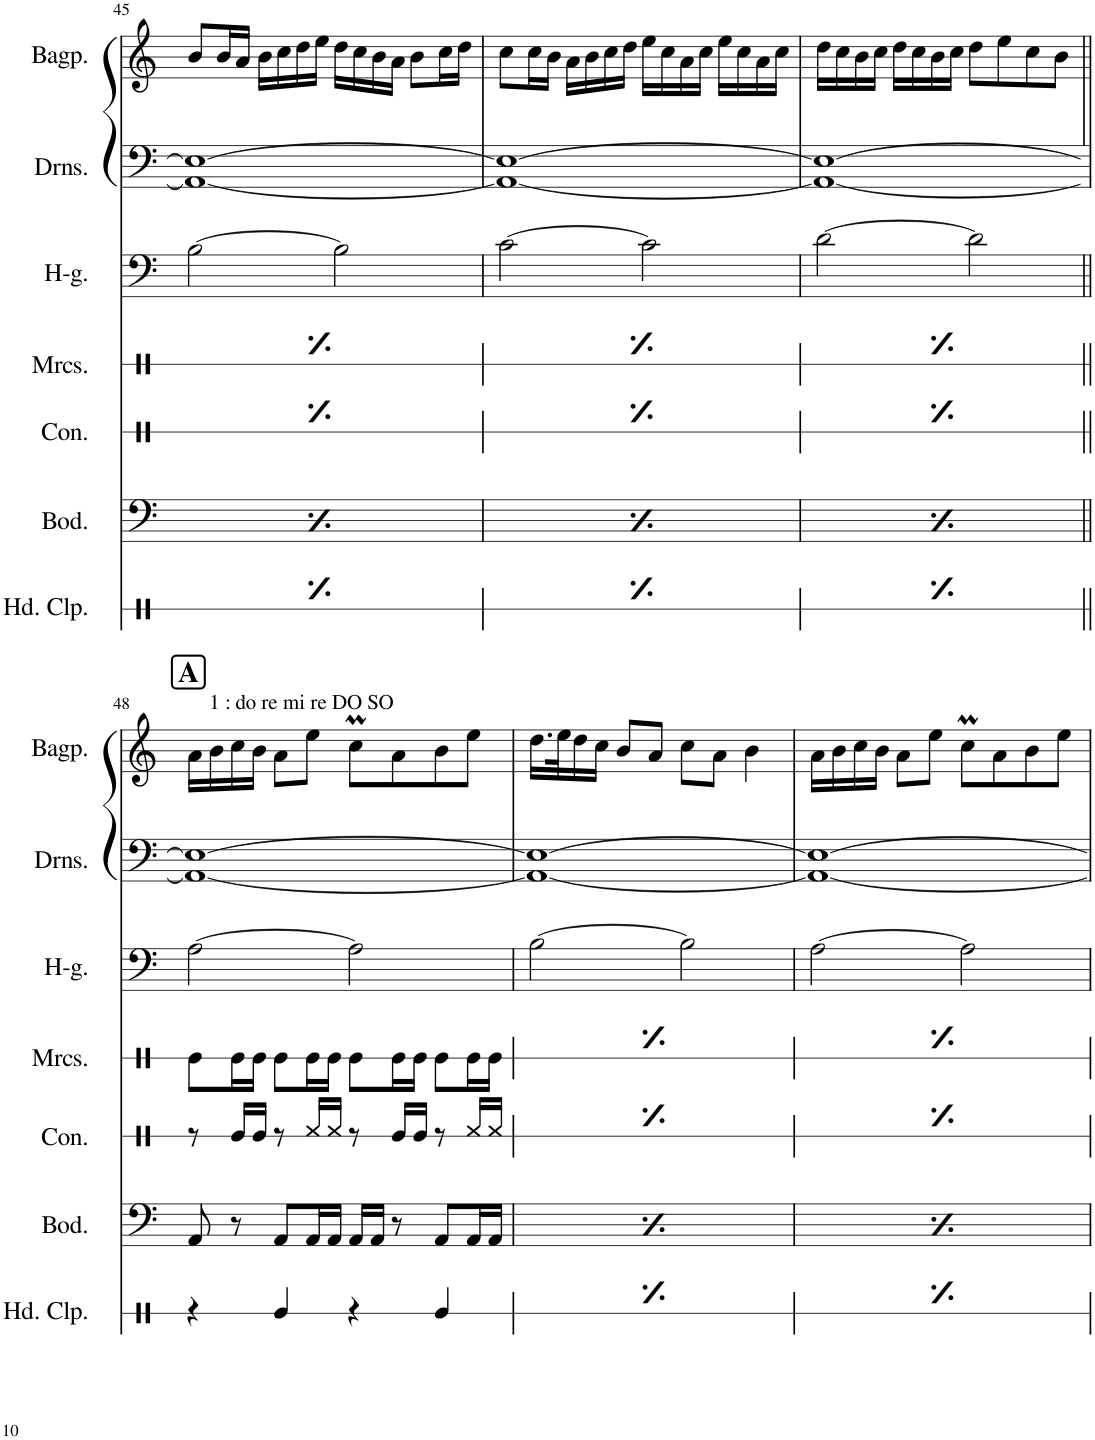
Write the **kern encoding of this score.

**kern	**kern	**kern	**kern	**kern	**kern	**kern
*part7	*part6	*part5	*part4	*part3	*part2	*part1
*staff7	*staff6	*staff5	*staff4	*staff3	*staff2	*staff1
*I"Hand Clap	*I"Bodhrán	*I"Congas	*I"Maracas	*I"Hurdy-gurdy	*I"Drones	*I"Bagpipe
*I'Hd. Clp.	*I'Bod.	*I'Con.	*I'Mrcs.	*I'H-g.	*I'Drns.	*I'Bagp.
!!LO:PB:g=z
*clefX	*clefF4	*clefX	*clefX	*clefF4	*clefF4	*clefG2
*k[]	*k[]	*k[]	*k[]	*k[]	*k[]	*k[]
*M4/4	*M4/4	*M4/4	*M4/4	*M4/4	*M4/4	*M4/4
=45	=45	=45	=45	=45	=45	=45
4r	8AA/	8r	8Re\L	[2B\	1AA_ 1E_	8b/L
.	8r	16Re/LL	16Re\L	.	.	16b/L
.	.	16Re/JJ	16Re\JJ	.	.	16a/JJ
4Re/	8AA/L	8r	8Re\L	.	.	16b\LL
.	.	.	.	.	.	16cc\
.	16AA/L	16Rf/LL	16Re\L	.	.	16dd\
.	16AA/JJ	16Rf/JJ	16Re\JJ	.	.	16ee\JJ
4r	16AA/LL	8r	8Re\L	2B\]	.	16dd\LL
.	16AA/JJ	.	.	.	.	16cc\
.	8r	16Re/LL	16Re\L	.	.	16b\
.	.	16Re/JJ	16Re\JJ	.	.	16a\JJ
4Re/	8AA/L	8r	8Re\L	.	.	8b\L
.	16AA/L	16Rf/LL	16Re\L	.	.	16cc\L
.	16AA/JJ	16Rf/JJ	16Re\JJ	.	.	16dd\JJ
=46	=46	=46	=46	=46	=46	=46
4r	8AA/	8r	8Re\L	[2c\	1AA_ 1E_	8cc\L
.	8r	16Re/LL	16Re\L	.	.	16cc\L
.	.	16Re/JJ	16Re\JJ	.	.	16b\JJ
4Re/	8AA/L	8r	8Re\L	.	.	16a\LL
.	.	.	.	.	.	16b\
.	16AA/L	16Rf/LL	16Re\L	.	.	16cc\
.	16AA/JJ	16Rf/JJ	16Re\JJ	.	.	16dd\JJ
4r	16AA/LL	8r	8Re\L	2c\]	.	16ee\LL
.	16AA/JJ	.	.	.	.	16cc\
.	8r	16Re/LL	16Re\L	.	.	16a\
.	.	16Re/JJ	16Re\JJ	.	.	16cc\JJ
4Re/	8AA/L	8r	8Re\L	.	.	16ee\LL
.	.	.	.	.	.	16cc\
.	16AA/L	16Rf/LL	16Re\L	.	.	16a\
.	16AA/JJ	16Rf/JJ	16Re\JJ	.	.	16cc\JJ
=47	=47	=47	=47	=47	=47	=47
4r	8AA/	8r	8Re\L	[2d\	1AA_ 1E_	16dd\LL
.	.	.	.	.	.	16cc\
.	8r	16Re/LL	16Re\L	.	.	16b\
.	.	16Re/JJ	16Re\JJ	.	.	16cc\JJ
4Re/	8AA/L	8r	8Re\L	.	.	16dd\LL
.	.	.	.	.	.	16cc\
.	16AA/L	16Rf/LL	16Re\L	.	.	16b\
.	16AA/JJ	16Rf/JJ	16Re\JJ	.	.	16cc\JJ
4r	16AA/LL	8r	8Re\L	2d\]	.	8dd\L
.	16AA/JJ	.	.	.	.	.
.	8r	16Re/LL	16Re\L	.	.	8ee\
.	.	16Re/JJ	16Re\JJ	.	.	.
4Re/	8AA/L	8r	8Re\L	.	.	8cc\
.	16AA/L	16Rf/LL	16Re\L	.	.	8b\J
.	16AA/JJ	16Rf/JJ	16Re\JJ	.	.	.
!!LO:LB:g=z
!!LO:REH:place=s1:a:B:cj:fs=14:t=A
=48||	=48||	=48||	=48||	=48||	=48||	=48||
!	!	!	!	!	!	!LO:TX:a:t=1 &colon; do re mi re DO SO
4r	8AA/	8r	8Re\L	[2A\	1AA_ 1E_	16a\LL
.	.	.	.	.	.	16b\
.	8r	16Re/LL	16Re\L	.	.	16cc\
.	.	16Re/JJ	16Re\JJ	.	.	16b\JJ
4Re/	8AA/L	8r	8Re\L	.	.	8a\L
.	16AA/L	16Rf/LL	16Re\L	.	.	8ee\J
.	16AA/JJ	16Rf/JJ	16Re\JJ	.	.	.
4r	16AA/LL	8r	8Re\L	2A\]	.	8ccM\L
.	16AA/JJ	.	.	.	.	.
.	8r	16Re/LL	16Re\L	.	.	8a\
.	.	16Re/JJ	16Re\JJ	.	.	.
4Re/	8AA/L	8r	8Re\L	.	.	8b\
.	16AA/L	16Rf/LL	16Re\L	.	.	8ee\J
.	16AA/JJ	16Rf/JJ	16Re\JJ	.	.	.
=49	=49	=49	=49	=49	=49	=49
4r	8AA/	8r	8Re\L	[2B\	1AA_ 1E_	16.dd\LL
.	.	.	.	.	.	32ee\K
.	8r	16Re/LL	16Re\L	.	.	16dd\
.	.	16Re/JJ	16Re\JJ	.	.	16cc\JJ
4Re/	8AA/L	8r	8Re\L	.	.	8b/L
.	16AA/L	16Rf/LL	16Re\L	.	.	8a/J
.	16AA/JJ	16Rf/JJ	16Re\JJ	.	.	.
4r	16AA/LL	8r	8Re\L	2B\]	.	8cc\L
.	16AA/JJ	.	.	.	.	.
.	8r	16Re/LL	16Re\L	.	.	8a\J
.	.	16Re/JJ	16Re\JJ	.	.	.
4Re/	8AA/L	8r	8Re\L	.	.	4b\
.	16AA/L	16Rf/LL	16Re\L	.	.	.
.	16AA/JJ	16Rf/JJ	16Re\JJ	.	.	.
=50	=50	=50	=50	=50	=50	=50
4r	8AA/	8r	8Re\L	[2A\	1AA_ 1E_	16a\LL
.	.	.	.	.	.	16b\
.	8r	16Re/LL	16Re\L	.	.	16cc\
.	.	16Re/JJ	16Re\JJ	.	.	16b\JJ
4Re/	8AA/L	8r	8Re\L	.	.	8a\L
.	16AA/L	16Rf/LL	16Re\L	.	.	8ee\J
.	16AA/JJ	16Rf/JJ	16Re\JJ	.	.	.
4r	16AA/LL	8r	8Re\L	2A\]	.	8ccM\L
.	16AA/JJ	.	.	.	.	.
.	8r	16Re/LL	16Re\L	.	.	8a\
.	.	16Re/JJ	16Re\JJ	.	.	.
4Re/	8AA/L	8r	8Re\L	.	.	8b\
.	16AA/L	16Rf/LL	16Re\L	.	.	8ee\J
.	16AA/JJ	16Rf/JJ	16Re\JJ	.	.	.
=	=	=	=	=	=	=
*-	*-	*-	*-	*-	*-	*-
